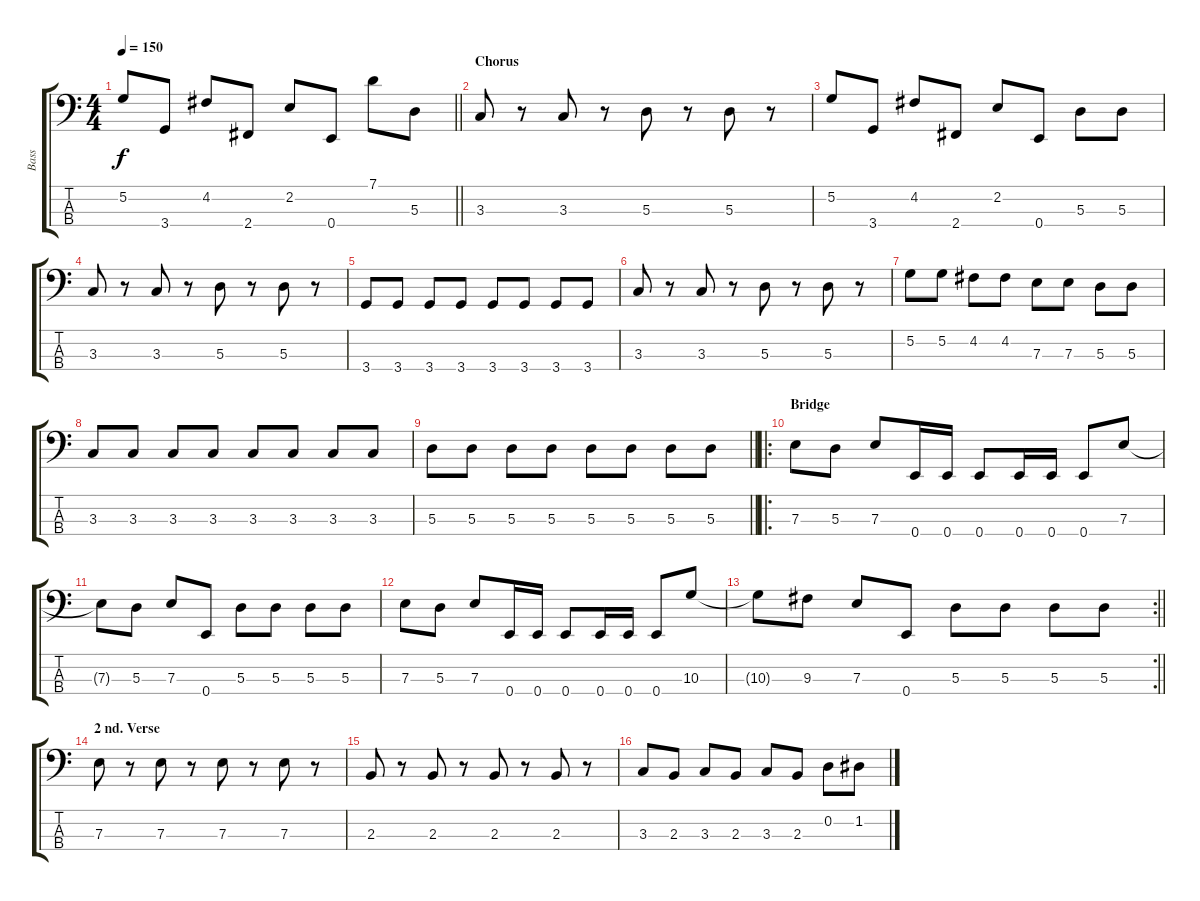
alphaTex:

\track ("Bass" "Bass") {instrument electricbassfinger}
\staff {score tabs}
\tuning (G2 D2 A1 E1) {hide}
\ts (4 4)
\tempo 150
\clef f4
\barLineRight lightlight
\ks c
5.2.8{dy f} 3.4.8 4.2.8 2.4.8 2.2.8 0.4.8 7.1.8 5.3.8 |
\section ("" "Chorus")
3.3.8 r.8 3.3.8 r.8 5.3.8 r.8 5.3.8 r.8 |
5.2.8 3.4.8 4.2.8 2.4.8 2.2.8 0.4.8 5.3.8 5.3.8 |
3.3.8 r.8 3.3.8 r.8 5.3.8 r.8 5.3.8 r.8 |
3.4.8 3.4.8 3.4.8 3.4.8 3.4.8 3.4.8 3.4.8 3.4.8 |
3.3.8 r.8 3.3.8 r.8 5.3.8 r.8 5.3.8 r.8 |
5.2.8 5.2.8 4.2.8 4.2.8 7.3.8 7.3.8 5.3.8 5.3.8 |
3.3.8 3.3.8 3.3.8 3.3.8 3.3.8 3.3.8 3.3.8 3.3.8 |
\barLineRight lightlight
5.3.8 5.3.8 5.3.8 5.3.8 5.3.8 5.3.8 5.3.8 5.3.8 |
\ro
\section ("" "Bridge")
7.3.8 5.3.8 7.3.8 0.4.16 0.4.16 0.4.8 0.4.16 0.4.16 0.4.8 7.3.8 |
7.3{t}.8 5.3.8 7.3.8 0.4.8 5.3.8 5.3.8 5.3.8 5.3.8 |
7.3.8 5.3.8 7.3.8 0.4.16 0.4.16 0.4.8 0.4.16 0.4.16 0.4.8 10.3.8 |
\rc 2
\barLineRight lightlight
10.3{t}.8 9.3.8 7.3.8 0.4.8 5.3.8 5.3.8 5.3.8 5.3.8 |
\section ("" "2 nd. Verse")
7.3.8 r.8 7.3.8 r.8 7.3.8 r.8 7.3.8 r.8 |
2.3.8 r.8 2.3.8 r.8 2.3.8 r.8 2.3.8 r.8 |
3.3.8 2.3.8 3.3.8 2.3.8 3.3.8 2.3.8 0.2.8 1.2.8
